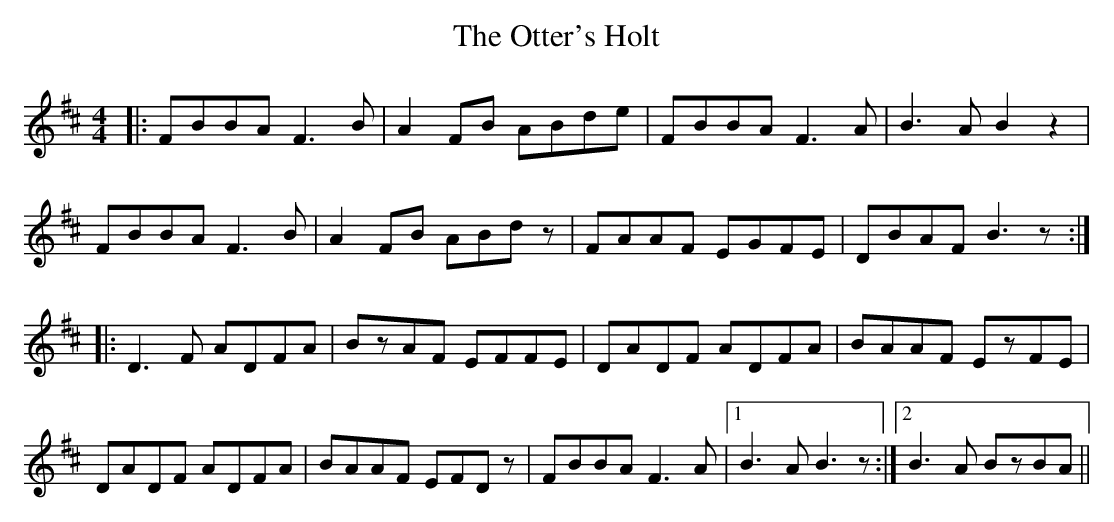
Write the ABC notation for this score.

X:1
T: The Otter's Holt
M: 4/4
L: 1/8
K: Bmin
|:FBBA F3B|A2FB ABde|FBBA F3A|B3A B2 z2|
FBBA F3B|A2FB ABdz|FAAF EGFE|DBAF B3z:|
|:D3 F ADFA|BzAF EFFE|DADF ADFA |BAAF EzFE|
DADF ADFA |BAAF EFDz |FBBA F3A|1 B3A B3z:|2 B3A BzBA||
